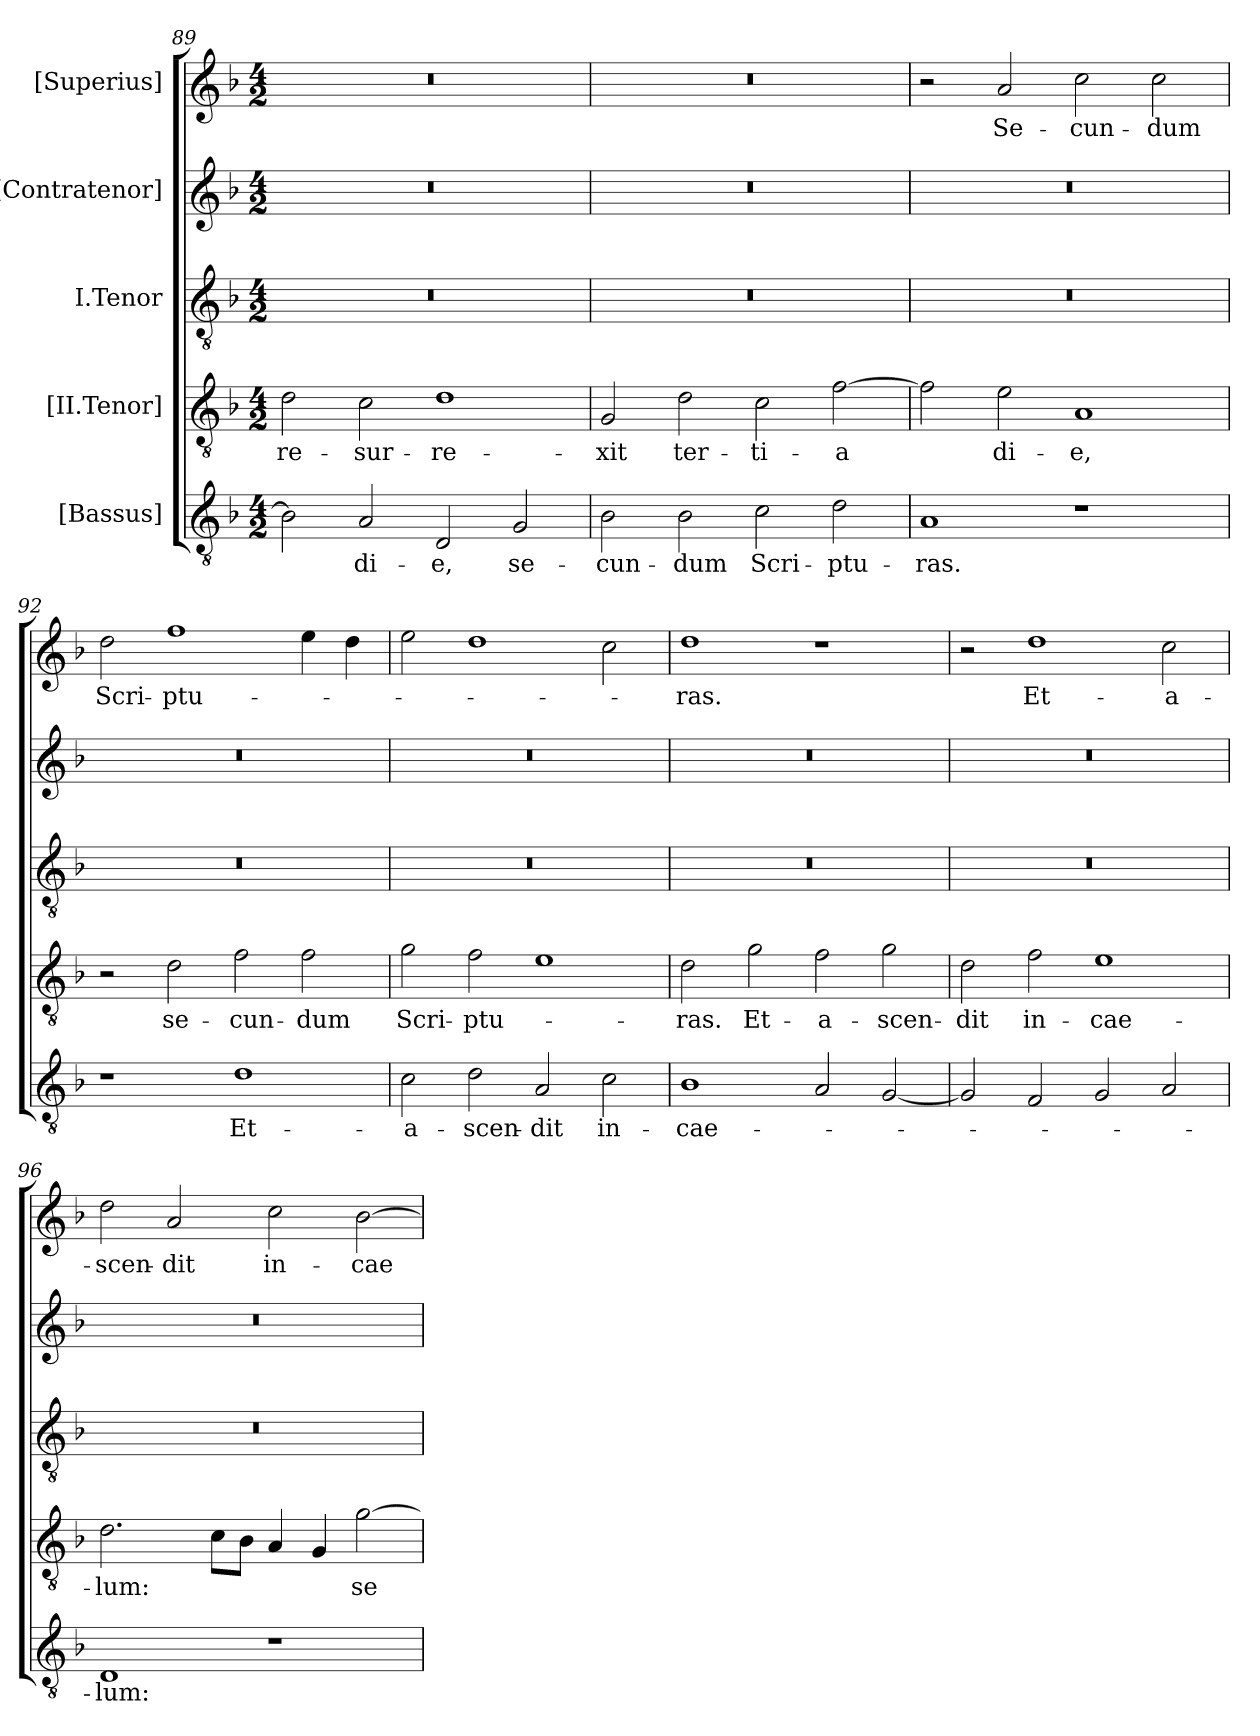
**kern	**text	**kern	**text	**kern	**kern	**kern	**text
*part5	*part5	*part4	*part4	*part3	*part2	*part1	*part1
*staff5	*staff5	*staff4	*staff4	*staff3	*staff2	*staff1	*staff1
*I"[Bassus]	*	*I"[II.Tenor]	*	*I"I.Tenor	*I"[Contratenor]	*I"[Superius]	*
*clefGv2	*	*clefGv2	*	*clefGv2	*clefG2	*clefG2	*
*k[b-]	*	*k[b-]	*	*k[b-]	*k[b-]	*k[b-]	*
*M4/2	*	*M4/2	*	*M4/2	*M4/2	*M4/2	*
=89	=89	=89	=89	=89	=89	=89	=89
2B-\]	.	2d\	re-	0r	0r	0r	.
2A/	di-	2c\	-sur-	.	.	.	.
2D/	-e,	1d\	-re-	.	.	.	.
2G/	se-	.	.	.	.	.	.
=90	=90	=90	=90	=90	=90	=90	=90
2B-\	-cun-	2G/	-xit	0r	0r	0r	.
2B-\	-dum	2d\	ter-	.	.	.	.
2c\	Scri-	2c\	-ti-	.	.	.	.
2d\	-ptu-	[2f\	-a	.	.	.	.
=91	=91	=91	=91	=91	=91	=91	=91
1A/	-ras.	2f\]	.	0r	0r	2r	.
.	.	2e\	di-	.	.	2a/	Se-
1r	.	1A/	-e,	.	.	2cc\	-cun-
.	.	.	.	.	.	2cc\	-dum
=92	=92	=92	=92	=92	=92	=92	=92
1r	.	2r	.	0r	0r	2dd\	Scri-
.	.	2d\	se-	.	.	1ff\	-ptu-
1d\	Et-	2f\	-cun-	.	.	.	.
.	.	2f\	-dum	.	.	4ee\	.
.	.	.	.	.	.	4dd\	.
=93	=93	=93	=93	=93	=93	=93	=93
2c\	a-	2g\	Scri-	0r	0r	2ee\	.
2d\	-scen-	2f\	-ptu-	.	.	1dd\	.
2A/	-dit	1e\	.	.	.	.	.
2c\	in-	.	.	.	.	2cc\	.
=94	=94	=94	=94	=94	=94	=94	=94
1B-\	cae-	2d\	-ras.	0r	0r	1dd\	-ras.
.	.	2g\	Et-	.	.	.	.
2A/	.	2f\	a-	.	.	1r	.
[2G/	.	2g\	-scen-	.	.	.	.
=95	=95	=95	=95	=95	=95	=95	=95
2G/]	.	2d\	-dit	0r	0r	2r	.
2F/	.	2f\	in-	.	.	1dd\	Et-
2G/	.	1e\	cae-	.	.	.	.
2A/	.	.	.	.	.	2cc\	a-
=96	=96	=96	=96	=96	=96	=96	=96
1D/	-lum:	2.d\	-lum:	0r	0r	2dd\	-scen-
.	.	.	.	.	.	2a/	-dit
.	.	8c\L	.	.	.	.	.
.	.	8B-\J	.	.	.	.	.
1r	.	4A/	.	.	.	2cc\	in-
.	.	4G/	.	.	.	.	.
.	.	[2g\	se-	.	.	[2b-\	cae-
=	=	=	=	=	=	=	=
*-	*-	*-	*-	*-	*-	*-	*-
